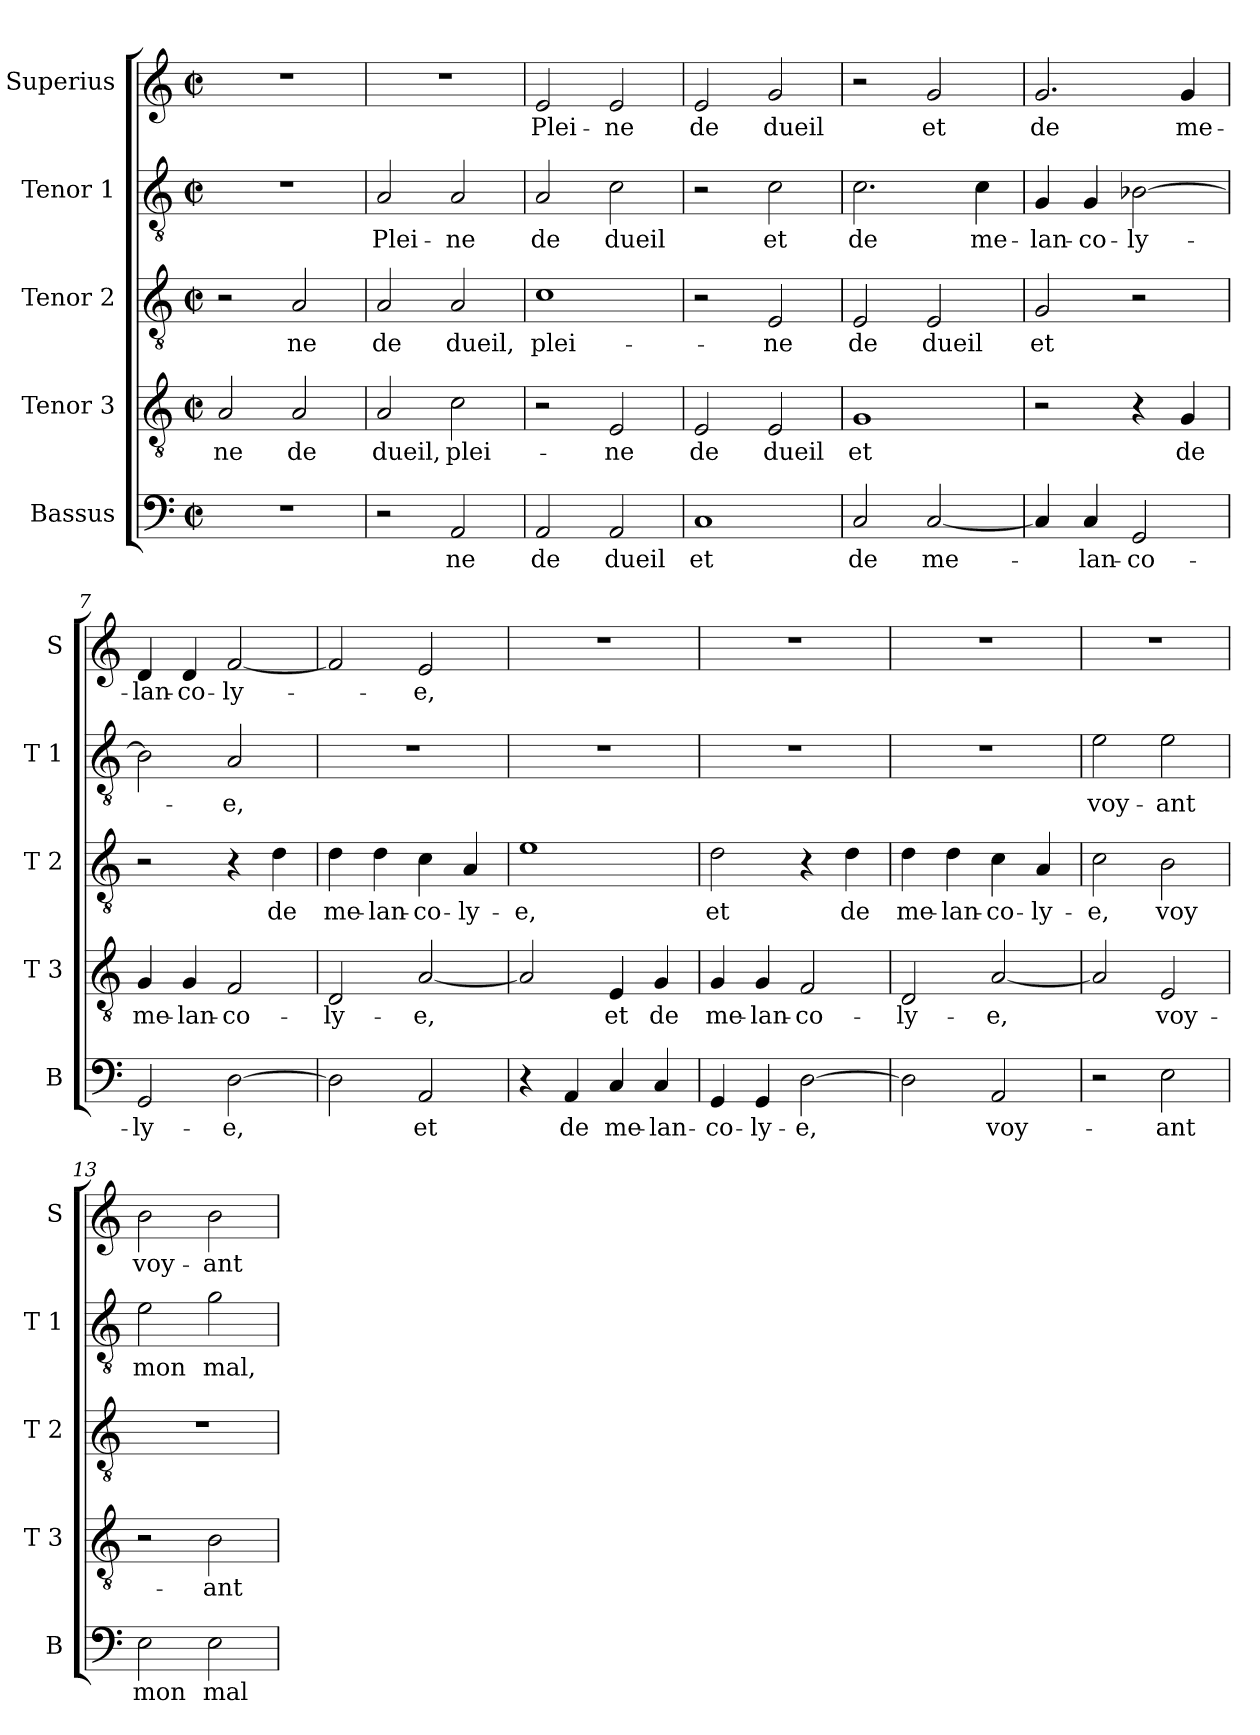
**kern	**text	**kern	**text	**kern	**text	**kern	**text	**kern	**text
*part5	*part5	*part4	*part4	*part3	*part3	*part2	*part2	*part1	*part1
*staff5	*staff5	*staff4	*staff4	*staff3	*staff3	*staff2	*staff2	*staff1	*staff1
*I"Bassus	*	*I"Tenor 3	*	*I"Tenor 2	*	*I"Tenor 1	*	*I"Superius	*
*I'B	*	*I'T 3	*	*I'T 2	*	*I'T 1	*	*I'S	*
*clefF4	*	*clefGv2	*	*clefGv2	*	*clefGv2	*	*clefG2	*
*k[]	*	*k[]	*	*k[]	*	*k[]	*	*k[]	*
*M2/2	*	*M2/2	*	*M2/2	*	*M2/2	*	*M2/2	*
*met(c|)	*	*met(c|)	*	*met(c|)	*	*met(c|)	*	*met(c|)	*
*MM120	*	*MM120	*	*MM120	*	*MM120	*	*MM120	*
=1	=1	=1	=1	=1	=1	=1	=1	=1	=1
!	!	!	!LO:LY:b	!	!	!	!	!	!
1r	.	2A/	ne	2r	.	1r	.	1r	.
!	!	!	!LO:LY:b	!	!LO:LY:b	!	!	!	!
.	.	2A/	de	2A/	ne	.	.	.	.
=2	=2	=2	=2	=2	=2	=2	=2	=2	=2
!	!	!	!LO:LY:b	!	!LO:LY:b	!	!LO:LY:b	!	!
2r	.	2A/	dueil,	2A/	de	2A/	Plei-	1r	.
!	!LO:LY:b	!	!LO:LY:b	!	!LO:LY:b	!	!LO:LY:b	!	!
2AA/	ne	2c\	plei-	2A/	dueil,	2A/	-ne	.	.
=3	=3	=3	=3	=3	=3	=3	=3	=3	=3
!	!LO:LY:b	!	!	!	!LO:LY:b	!	!LO:LY:b	!	!LO:LY:b
2AA/	de	2r	.	1c	plei-	2A/	de	2e/	Plei-
!	!LO:LY:b	!	!LO:LY:b	!	!	!	!LO:LY:b	!	!LO:LY:b
2AA/	dueil	2E/	-ne	.	.	2c\	dueil	2e/	-ne
=4	=4	=4	=4	=4	=4	=4	=4	=4	=4
!	!LO:LY:b	!	!LO:LY:b	!	!	!	!	!	!LO:LY:b
1C	et	2E/	de	2r	.	2r	.	2e/	de
!	!	!	!LO:LY:b	!	!LO:LY:b	!	!LO:LY:b	!	!LO:LY:b
.	.	2E/	dueil	2E/	-ne	2c\	et	2g/	dueil
=5	=5	=5	=5	=5	=5	=5	=5	=5	=5
!	!LO:LY:b	!	!LO:LY:b	!	!LO:LY:b	!	!LO:LY:b	!	!
2C/	de	1G	et	2E/	de	2.c\	de	2r	.
!	!LO:LY:b	!	!	!	!LO:LY:b	!	!	!	!LO:LY:b
[2C/	me-	.	.	2E/	dueil	.	.	2g/	et
!	!	!	!	!	!	!	!LO:LY:b	!	!
.	.	.	.	.	.	4c\	me-	.	.
=6	=6	=6	=6	=6	=6	=6	=6	=6	=6
!	!	!	!	!	!LO:LY:b	!	!LO:LY:b	!	!LO:LY:b
4C/]	.	2r	.	2G/	et	4G/	-lan-	2.g/	de
!	!LO:LY:b	!	!	!	!	!	!LO:LY:b	!	!
4C/	-lan-	.	.	.	.	4G/	-co-	.	.
!	!LO:LY:b	!	!	!	!	!	!LO:LY:b	!	!
2GG/	-co-	4r	.	2r	.	[2B-X\	-ly-	.	.
!	!	!	!LO:LY:b	!	!	!	!	!	!LO:LY:b
.	.	4G/	de	.	.	.	.	4g/	me-
!!LO:LB:g=z
=7	=7	=7	=7	=7	=7	=7	=7	=7	=7
!	!LO:LY:b	!	!LO:LY:b	!	!	!	!	!	!LO:LY:b
2GG/	-ly-	4G/	me-	2r	.	2B-\]	.	4d/	-lan-
!	!	!	!LO:LY:b	!	!	!	!	!	!LO:LY:b
.	.	4G/	-lan-	.	.	.	.	4d/	-co-
!	!LO:LY:b	!	!LO:LY:b	!	!	!	!LO:LY:b	!	!LO:LY:b
[2D\	-e,	2F/	-co-	4r	.	2A/	-e,	[2f/	-ly-
!	!	!	!	!	!LO:LY:b	!	!	!	!
.	.	.	.	4d\	de	.	.	.	.
=8	=8	=8	=8	=8	=8	=8	=8	=8	=8
!	!	!	!LO:LY:b	!	!LO:LY:b	!	!	!	!
2D\]	.	2D/	-ly-	4d\	me-	1r	.	2f/]	.
!	!	!	!	!	!LO:LY:b	!	!	!	!
.	.	.	.	4d\	-lan-	.	.	.	.
!	!LO:LY:b	!	!LO:LY:b	!	!LO:LY:b	!	!	!	!LO:LY:b
2AA/	et	[2A/	-e,	4c\	-co-	.	.	2e/	-e,
!	!	!	!	!	!LO:LY:b	!	!	!	!
.	.	.	.	4A/	-ly-	.	.	.	.
=9	=9	=9	=9	=9	=9	=9	=9	=9	=9
!	!	!	!	!	!LO:LY:b	!	!	!	!
4r	.	2A/]	.	1e	-e,	1r	.	1r	.
!	!LO:LY:b	!	!	!	!	!	!	!	!
4AA/	de	.	.	.	.	.	.	.	.
!	!LO:LY:b	!	!LO:LY:b	!	!	!	!	!	!
4C/	me-	4E/	et	.	.	.	.	.	.
!	!LO:LY:b	!	!LO:LY:b	!	!	!	!	!	!
4C/	-lan-	4G/	de	.	.	.	.	.	.
=10	=10	=10	=10	=10	=10	=10	=10	=10	=10
!	!LO:LY:b	!	!LO:LY:b	!	!LO:LY:b	!	!	!	!
4GG/	-co-	4G/	me-	2d\	et	1r	.	1r	.
!	!LO:LY:b	!	!LO:LY:b	!	!	!	!	!	!
4GG/	-ly-	4G/	-lan-	.	.	.	.	.	.
!	!LO:LY:b	!	!LO:LY:b	!	!	!	!	!	!
[2D\	-e,	2F/	-co-	4r	.	.	.	.	.
!	!	!	!	!	!LO:LY:b	!	!	!	!
.	.	.	.	4d\	de	.	.	.	.
=11	=11	=11	=11	=11	=11	=11	=11	=11	=11
!	!	!	!LO:LY:b	!	!LO:LY:b	!	!	!	!
2D\]	.	2D/	-ly-	4d\	me-	1r	.	1r	.
!	!	!	!	!	!LO:LY:b	!	!	!	!
.	.	.	.	4d\	-lan-	.	.	.	.
!	!LO:LY:b	!	!LO:LY:b	!	!LO:LY:b	!	!	!	!
2AA/	voy-	[2A/	-e,	4c\	-co-	.	.	.	.
!	!	!	!	!	!LO:LY:b	!	!	!	!
.	.	.	.	4A/	-ly-	.	.	.	.
=12	=12	=12	=12	=12	=12	=12	=12	=12	=12
!	!	!	!	!	!LO:LY:b	!	!LO:LY:b	!	!
2r	.	2A/]	.	2c\	-e,	2e\	voy-	1r	.
!	!LO:LY:b	!	!LO:LY:b	!	!LO:LY:b	!	!LO:LY:b	!	!
2E\	-ant	2E/	voy-	2B\	voy-	2e\	-ant	.	.
=13	=13	=13	=13	=13	=13	=13	=13	=13	=13
!	!LO:LY:b	!	!	!	!	!	!LO:LY:b	!	!LO:LY:b
2E\	mon	2r	.	1r	.	2e\	mon	2b\	voy-
!	!LO:LY:b	!	!LO:LY:b	!	!	!	!LO:LY:b	!	!LO:LY:b
2E\	mal	2B\	-ant	.	.	2g\	mal,	2b\	-ant
=	=	=	=	=	=	=	=	=	=
*-	*-	*-	*-	*-	*-	*-	*-	*-	*-
